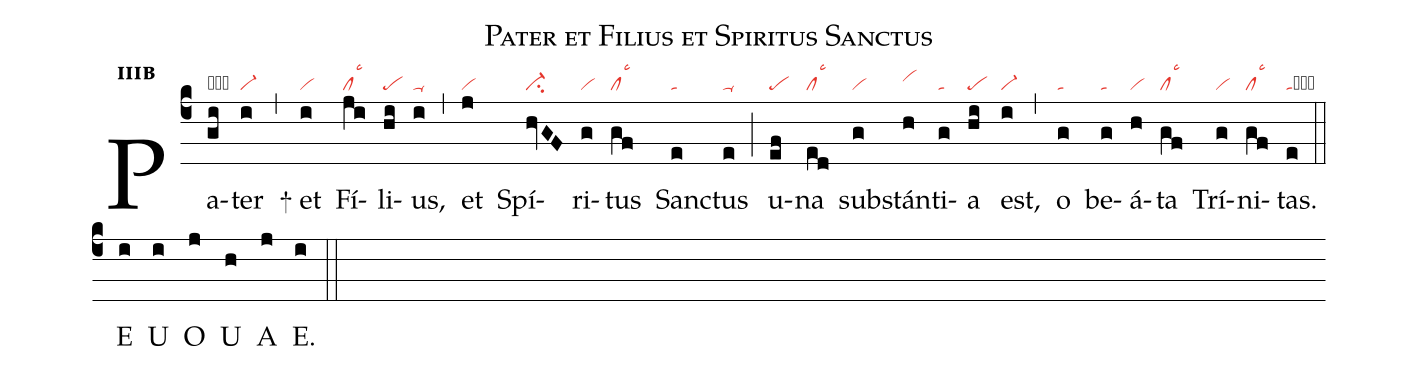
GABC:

name:Pater et Filius et Spiritus Sanctus;
office-part:an;
mode:3b;
nabc-lines:1;
%%
initial-style: 1;
name:Pater et Filius;
mode: 3;
office-part: Antiphona;
annotation: Ant.;
annotation: iii b;
nabc-lines:1;
%%
(c4) Pa(gi|obpeS)ter(i|vi-) (,) <sp>+</sp> et(i|vi) Fí(ji|cllsc3)li(hi|pe)us,(i|ta-) (,) et(j|vi) Spí(hvGF|ci-)ri(g|vi)tus(gf|cllsc3) Sanc(e|ta)tus(e|ta-) (;) u(ef|pe)na(ed|cllsc3) sub(g|vi)stán(h|vihi)ti(g|ta)a(hi|pe) est,(i|vi-) (,) o(g|ta) be(g|ta)á(h|vi)ta(gf|cllsc3) Trí(g|vi)ni(gf|cllsc3)tas.(e|tacb) (::)

<eu>E(i) U(i) O(j) U(h) A(j) E.(i) </eu>(::)
